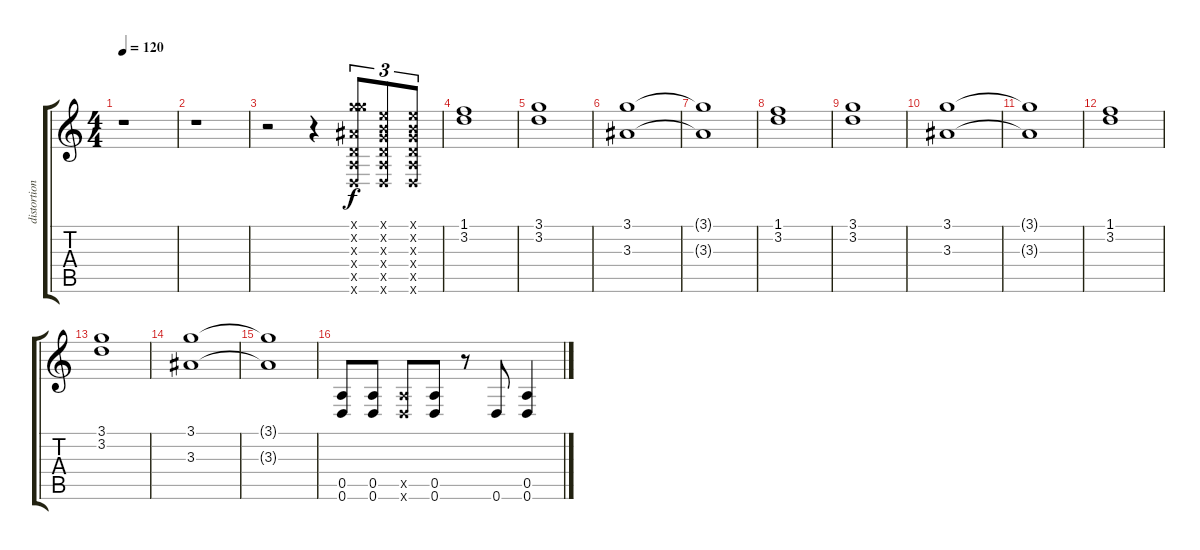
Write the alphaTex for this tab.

\track ("distortion guitar" "distortion") {instrument distortionguitar}
\staff {score tabs}
\tuning (E4 B3 G3 D3 A2 D2) {hide}
\ts (4 4)
\tempo 120
\clef g2
\ks c
r.1{dy f} |
r.1 |
r.2 r.4 (3.1{x} 8.2{x} 3.3{x} 0.4{x} 0.5{x} 0.6{x}).8{tu (3 2)} (0.1{x} 0.2{x} 0.3{x} 0.4{x} 0.5{x} 0.6{x}).8{tu (3 2)} (0.1{x} 0.2{x} 0.3{x} 0.4{x} 0.5{x} 0.6{x}).8{tu (3 2)} |
(1.1 3.2).1 |
(3.1 3.2).1 |
(3.1 3.3).1 |
(3.1{t} 3.3{t}).1 |
(1.1 3.2).1 |
(3.1 3.2).1 |
(3.1 3.3).1 |
(3.1{t} 3.3{t}).1 |
(1.1 3.2).1 |
(3.1 3.2).1 |
(3.1 3.3).1 |
(3.1{t} 3.3{t}).1 |
(0.5 0.6).8{volume 13} (0.5 0.6).8 (0.5{x} 0.6{x}).8 (0.5 0.6).8 r.8 0.6.8 (0.5 0.6).4
